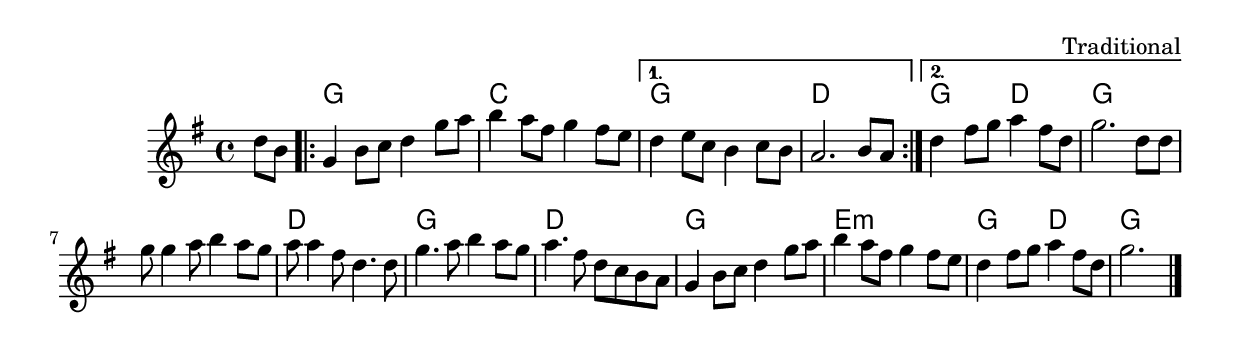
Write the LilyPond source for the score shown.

\version "2.16.0"

\header {
  %title = "The Irish Rover"
  composer = "Traditional"
}

global = {
  \time 4/4
  \key g \major
}

chordNames = \chordmode {
  \global
  s4 g1 c g d g2 d g1*2 d1 g d g e:m g2 d g1 
}

melody = \relative d'' {
  \global
  \partial 4 d8 b |
   
  \repeat volta 2 
  {        
    g4 b8 c d4 g8 a |
    b4 a8 fis g4 fis8 e |        
  }    
  \alternative 
  {
    { d4 e8 c b4 c8 b | a2. b8 a }     
    { d4 fis8 g a4 fis8 d | g2. d8 d } 
  }
    
  g8 g4 a8 b4 a8 g |
  a a4 fis8 d4. d8 |
  g4. a8 b4 a8 g |
  a4. fis8 d c b a |
  g4 b8 c d4 g8 a |
  b4 a8 fis g4 fis8 e |
  d4 fis8 g a4 fis8 d | 
  g2. s4 \bar "|." 
}

\score {
  <<
    \new ChordNames \chordNames
    \new Staff { \melody }
  >>
  \layout { }
}
